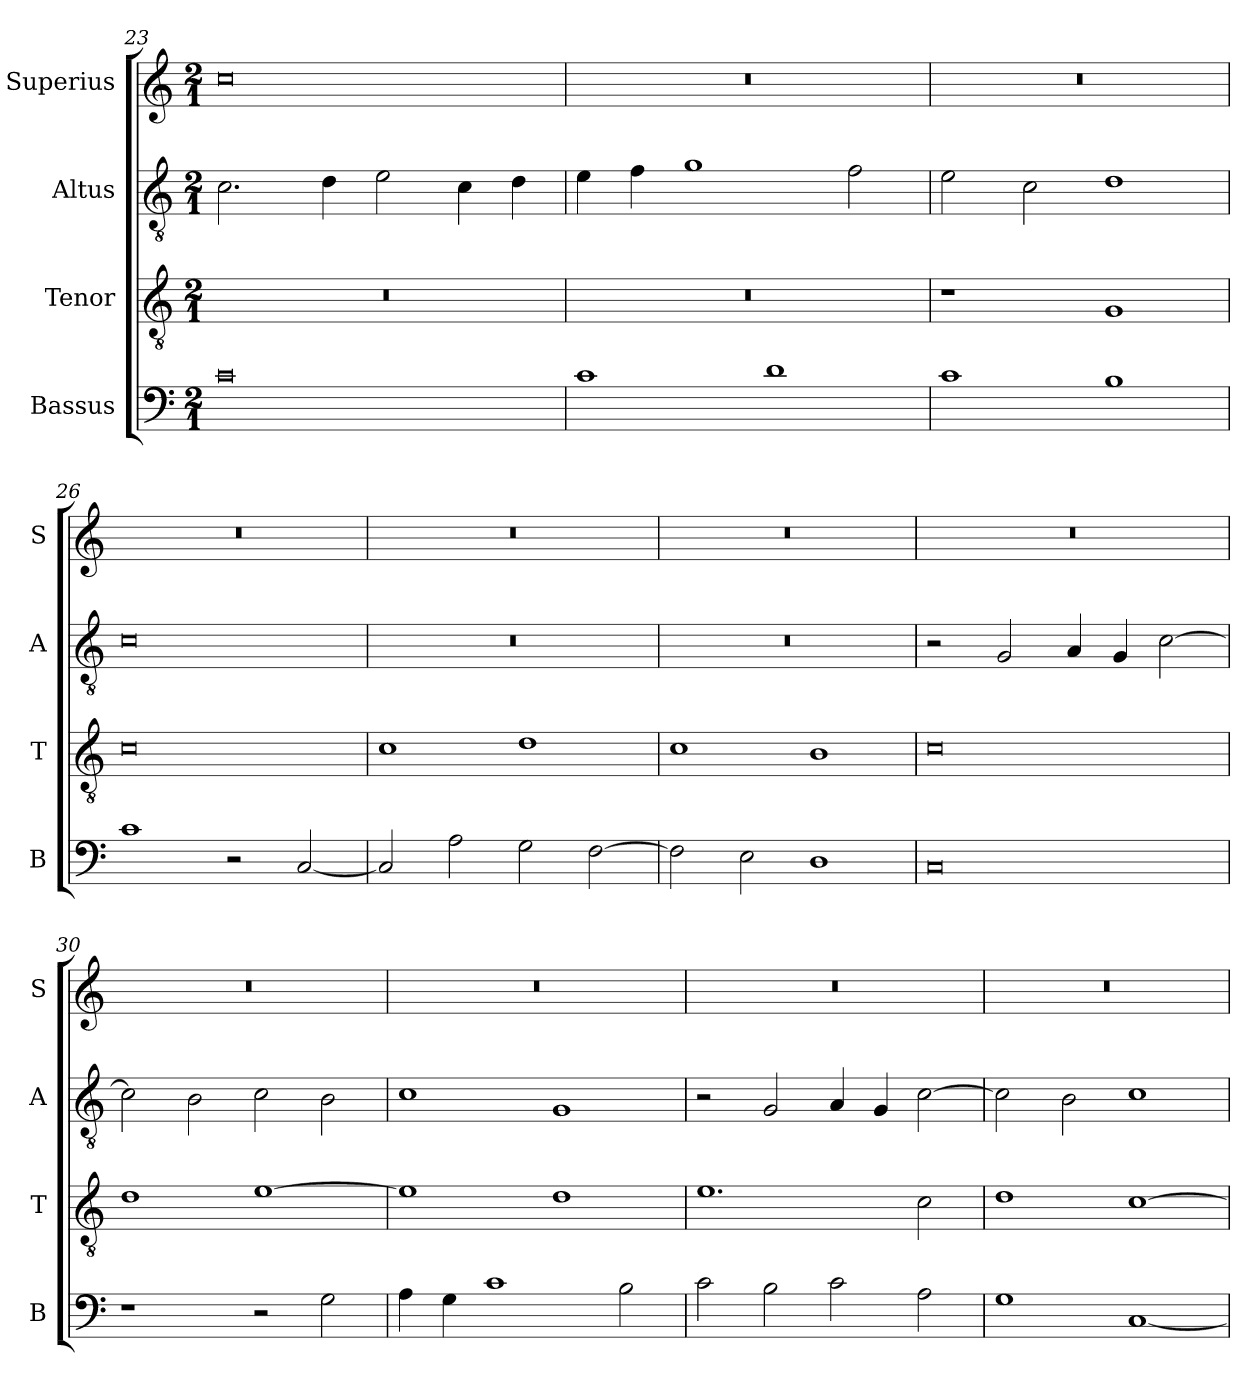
**kern	**kern	**kern	**kern
*part4	*part3	*part2	*part1
*staff4	*staff3	*staff2	*staff1
*I"Bassus	*I"Tenor	*I"Altus	*I"Superius
*I'B	*I'T	*I'A	*I'S
*clefF4	*clefGv2	*clefGv2	*clefG2
*k[]	*k[]	*k[]	*k[]
*M2/1	*M2/1	*M2/1	*M2/1
=23	=23	=23	=23
0c	0r	2.c\	0cc
.	.	4d\	.
.	.	2e\	.
.	.	4c\	.
.	.	4d\	.
=24	=24	=24	=24
1c	0r	4e\	0r
.	.	4f\	.
.	.	1g	.
1d	.	.	.
.	.	2f\	.
=25	=25	=25	=25
1c	1r	2e\	0r
.	.	2c\	.
1B	1G	1d	.
=26	=26	=26	=26
1c	0c	0c	0r
2r	.	.	.
[2C/	.	.	.
=27	=27	=27	=27
2C/]	1c	0r	0r
2A\	.	.	.
2G\	1d	.	.
[2F\	.	.	.
=28	=28	=28	=28
2F\]	1c	0r	0r
2E\	.	.	.
1D	1B	.	.
=29	=29	=29	=29
0C	0c	2r	0r
.	.	2G/	.
.	.	4A/	.
.	.	4G/	.
.	.	[2c\	.
=30	=30	=30	=30
1r	1d	2c\]	0r
.	.	2B\	.
2r	[1e	2c\	.
2G\	.	2B\	.
=31	=31	=31	=31
4A\	1e]	1c	0r
4G\	.	.	.
1c	.	.	.
.	1d	1G	.
2B\	.	.	.
=32	=32	=32	=32
2c\	1.e	2r	0r
2B\	.	2G/	.
2c\	.	4A/	.
.	.	4G/	.
2A\	2c\	[2c\	.
=33	=33	=33	=33
1G	1d	2c\]	0r
.	.	2B\	.
[1C	[1c	1c	.
=	=	=	=
*-	*-	*-	*-
